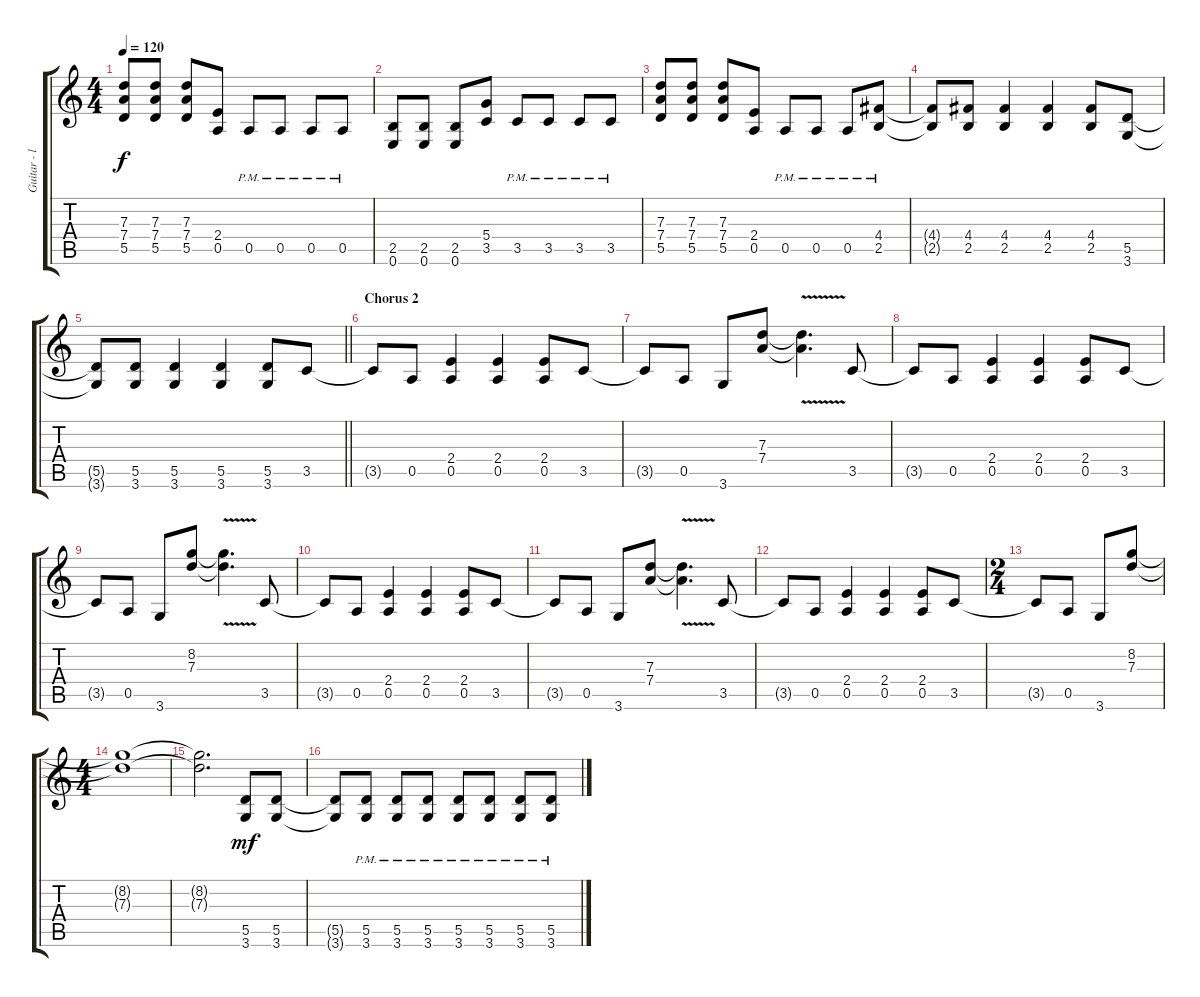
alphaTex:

\track ("Guitar - left" "Guitar - l") {instrument distortionguitar}
\staff {score tabs}
\tuning (E4 B3 G3 D3 A2 E2) {hide}
\ts (4 4)
\tempo 120
\clef g2
\ks c
(7.3 7.4 5.5).8{dy f} (7.3 7.4 5.5).8 (7.3 7.4 5.5).8 (2.4 0.5).8 0.5{pm}.8 0.5{pm}.8 0.5{pm}.8 0.5{pm}.8 |
(2.5 0.6).8 (2.5 0.6).8 (2.5 0.6).8 (5.4 3.5).8 3.5{pm}.8 3.5{pm}.8 3.5{pm}.8 3.5{pm}.8 |
(7.3 7.4 5.5).8 (7.3 7.4 5.5).8 (7.3 7.4 5.5).8 (2.4 0.5).8 0.5{pm}.8 0.5{pm}.8 0.5{pm}.8 (4.4{pm} 2.5{pm}).8 |
(4.4{t} 2.5{t}).8 (4.4 2.5).8 (4.4 2.5).4 (4.4 2.5).4 (4.4 2.5).8 (5.5 3.6).8 |
\barLineRight lightlight
(5.5{t} 3.6{t}).8 (5.5 3.6).8 (5.5 3.6).4 (5.5 3.6).4 (5.5 3.6).8 3.5.8 |
\section ("" "Chorus 2")
3.5{t}.8 0.5.8 (2.4 0.5).4 (2.4 0.5).4 (2.4 0.5).8 3.5.8 |
3.5{t}.8 0.5.8 3.6.8 (7.3 7.4).8 (7.3{v t} 7.4{v t}).4{d} 3.5.8 |
3.5{t}.8 0.5.8 (2.4 0.5).4 (2.4 0.5).4 (2.4 0.5).8 3.5.8 |
3.5{t}.8 0.5.8 3.6.8 (8.2 7.3).8 (8.2{v t} 7.3{v t}).4{d} 3.5.8 |
3.5{t}.8 0.5.8 (2.4 0.5).4 (2.4 0.5).4 (2.4 0.5).8 3.5.8 |
3.5{t}.8 0.5.8 3.6.8 (7.3 7.4).8 (7.3{v t} 7.4{v t}).4{d} 3.5.8 |
3.5{t}.8 0.5.8 (2.4 0.5).4 (2.4 0.5).4 (2.4 0.5).8 3.5.8 |
\ts (2 4)
3.5{t}.8 0.5.8 3.6.8 (8.2 7.3).8 |
\ts (4 4)
(8.2{t} 7.3{t}).1 |
(8.2{t} 7.3{t}).2{d} (5.5 3.6).8{dy mf} (5.5 3.6).8 |
(5.5{t} 3.6{t}).8 (5.5{pm} 3.6{pm}).8 (5.5{pm} 3.6{pm}).8 (5.5{pm} 3.6{pm}).8 (5.5{pm} 3.6{pm}).8 (5.5{pm} 3.6{pm}).8 (5.5{pm} 3.6{pm}).8 (5.5{pm} 3.6{pm}).8
